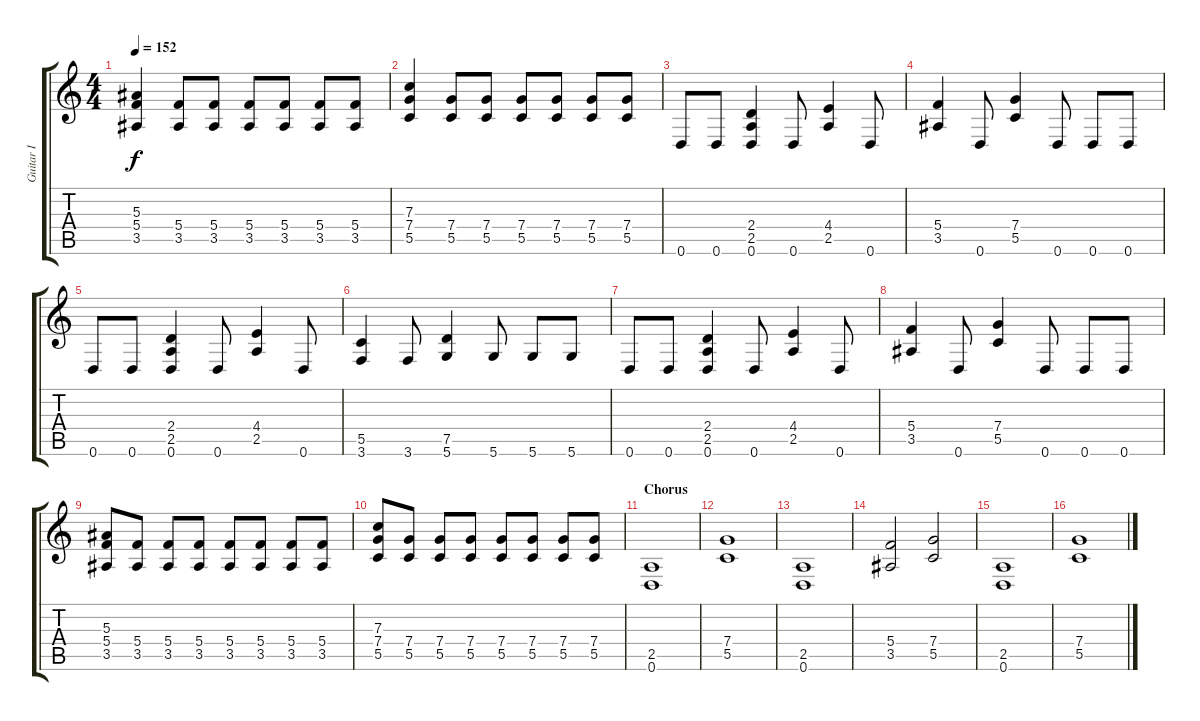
\track ("Guitar I " "Guitar I ") {instrument distortionguitar}
\staff {score tabs}
\tuning (D4 A3 F3 C3 G2 D2) {hide}
\ts (4 4)
\tempo 152
\clef g2
\ks c
(5.3 5.4 3.5).4{dy f} (5.4 3.5).8 (5.4 3.5).8 (5.4 3.5).8 (5.4 3.5).8 (5.4 3.5).8 (5.4 3.5).8 |
(7.3 7.4 5.5).4 (7.4 5.5).8 (7.4 5.5).8 (7.4 5.5).8 (7.4 5.5).8 (7.4 5.5).8 (7.4 5.5).8 |
0.6.8 0.6.8 (2.4 2.5 0.6).4 0.6.8 (4.4 2.5).4 0.6.8 |
(5.4 3.5).4 0.6.8 (7.4 5.5).4 0.6.8 0.6.8 0.6.8 |
0.6.8 0.6.8 (2.4 2.5 0.6).4 0.6.8 (4.4 2.5).4 0.6.8 |
(5.5 3.6).4 3.6.8 (7.5 5.6).4 5.6.8 5.6.8 5.6.8 |
0.6.8 0.6.8 (2.4 2.5 0.6).4 0.6.8 (4.4 2.5).4 0.6.8 |
(5.4 3.5).4 0.6.8 (7.4 5.5).4 0.6.8 0.6.8 0.6.8 |
(5.3 5.4 3.5).8 (5.4 3.5).8 (5.4 3.5).8 (5.4 3.5).8 (5.4 3.5).8 (5.4 3.5).8 (5.4 3.5).8 (5.4 3.5).8 |
(7.3 7.4 5.5).8 (7.4 5.5).8 (7.4 5.5).8 (7.4 5.5).8 (7.4 5.5).8 (7.4 5.5).8 (7.4 5.5).8 (7.4 5.5).8 |
\section ("" "Chorus")
(2.5 0.6).1 |
(7.4 5.5).1 |
(2.5 0.6).1 |
(5.4 3.5).2 (7.4 5.5).2 |
(2.5 0.6).1 |
(7.4 5.5).1
